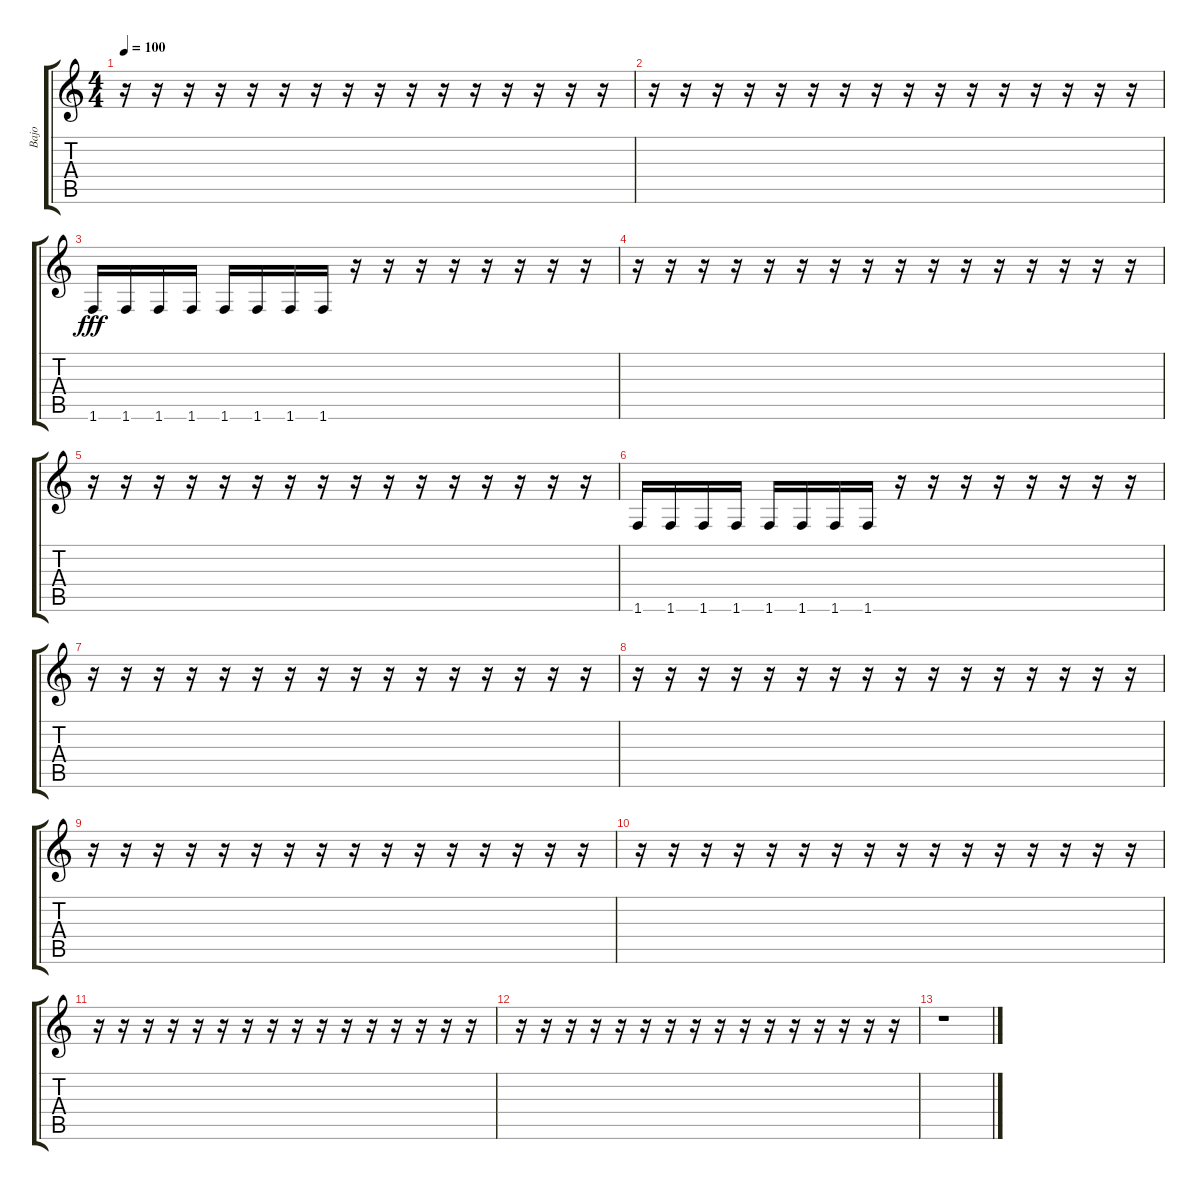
\track ("Bajo" "Bajo") {instrument electricbassfinger}
\staff {score tabs}
\tuning (E4 B3 G3 D3 A2 E2) {hide}
\ts (4 4)
\tempo 100
\clef g2
\ks c
r.16{dy fff} r.16 r.16 r.16 r.16 r.16 r.16 r.16 r.16 r.16 r.16 r.16 r.16 r.16 r.16 r.16 |
r.16 r.16 r.16 r.16 r.16 r.16 r.16 r.16 r.16 r.16 r.16 r.16 r.16 r.16 r.16 r.16 |
1.6.16 1.6.16 1.6.16 1.6.16 1.6.16 1.6.16 1.6.16 1.6.16 r.16 r.16 r.16 r.16 r.16 r.16 r.16 r.16 |
r.16 r.16 r.16 r.16 r.16 r.16 r.16 r.16 r.16 r.16 r.16 r.16 r.16 r.16 r.16 r.16 |
r.16 r.16 r.16 r.16 r.16 r.16 r.16 r.16 r.16 r.16 r.16 r.16 r.16 r.16 r.16 r.16 |
1.6.16 1.6.16 1.6.16 1.6.16 1.6.16 1.6.16 1.6.16 1.6.16 r.16 r.16 r.16 r.16 r.16 r.16 r.16 r.16 |
r.16 r.16 r.16 r.16 r.16 r.16 r.16 r.16 r.16 r.16 r.16 r.16 r.16 r.16 r.16 r.16 |
r.16 r.16 r.16 r.16 r.16 r.16 r.16 r.16 r.16 r.16 r.16 r.16 r.16 r.16 r.16 r.16 |
r.16 r.16 r.16 r.16 r.16 r.16 r.16 r.16 r.16 r.16 r.16 r.16 r.16 r.16 r.16 r.16 |
r.16 r.16 r.16 r.16 r.16 r.16 r.16 r.16 r.16 r.16 r.16 r.16 r.16 r.16 r.16 r.16 |
r.16 r.16 r.16 r.16 r.16 r.16 r.16 r.16 r.16 r.16 r.16 r.16 r.16 r.16 r.16 r.16 |
r.16 r.16 r.16 r.16 r.16 r.16 r.16 r.16 r.16 r.16 r.16 r.16 r.16 r.16 r.16 r.16 |
r.1
